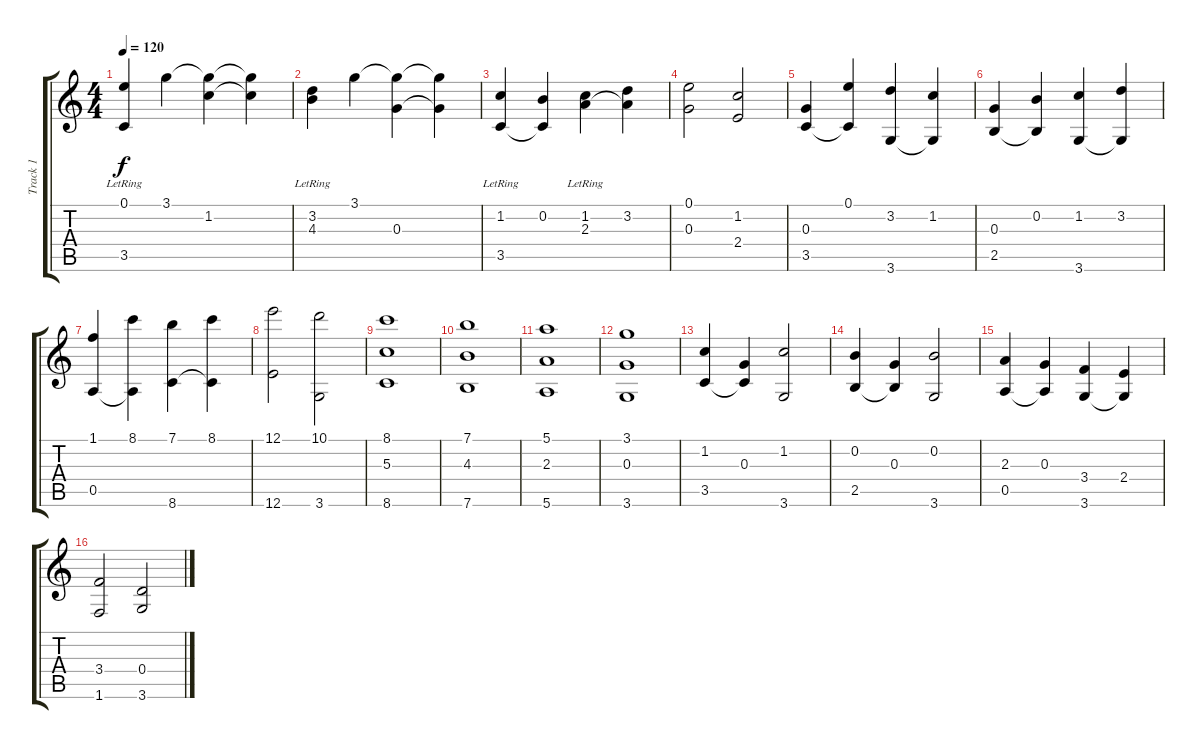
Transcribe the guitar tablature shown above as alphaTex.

\track ("Track 1" "Track 1") {instrument acousticguitarsteel}
\staff {score tabs}
\tuning (E4 B3 G3 D3 A2 E2) {hide}
\ts (4 4)
\tempo 120
\clef g2
\ks c
(0.1 3.5{lr}).4{dy f} 3.1.4 (3.1{t} 1.2).4 (3.1{t} 1.2{t}).4 |
(3.2 4.3{lr}).4 3.1.4 (3.1{t} 0.3).4 (3.1{t} 0.3{t}).4 |
(1.2 3.5{lr}).4 (0.2 3.5{t}).4 (1.2 2.3{lr}).4 (3.2 2.3{t}).4 |
(0.1 0.3).2 (1.2 2.4).2 |
(0.3 3.5).4 (0.1 3.5{t}).4 (3.2 3.6).4 (1.2 3.6{t}).4 |
(0.3 2.5).4 (0.2 2.5{t}).4 (1.2 3.6).4 (3.2 3.6{t}).4 |
(1.1 0.5).4 (8.1 0.5{t}).4 (7.1 8.6).4 (8.1 8.6{t}).4 |
(12.1 12.6).2 (10.1 3.6).2 |
(8.1 5.3 8.6).1 |
(7.1 4.3 7.6).1 |
(5.1 2.3 5.6).1 |
(3.1 0.3 3.6).1 |
(1.2 3.5).4 (0.3 3.5{t}).4 (1.2 3.6).2 |
(0.2 2.5).4 (0.3 2.5{t}).4 (0.2 3.6).2 |
(2.3 0.5).4 (0.3 0.5{t}).4 (3.4 3.6).4 (2.4 3.6{t}).4 |
(3.4 1.6).2 (0.4 3.6).2
